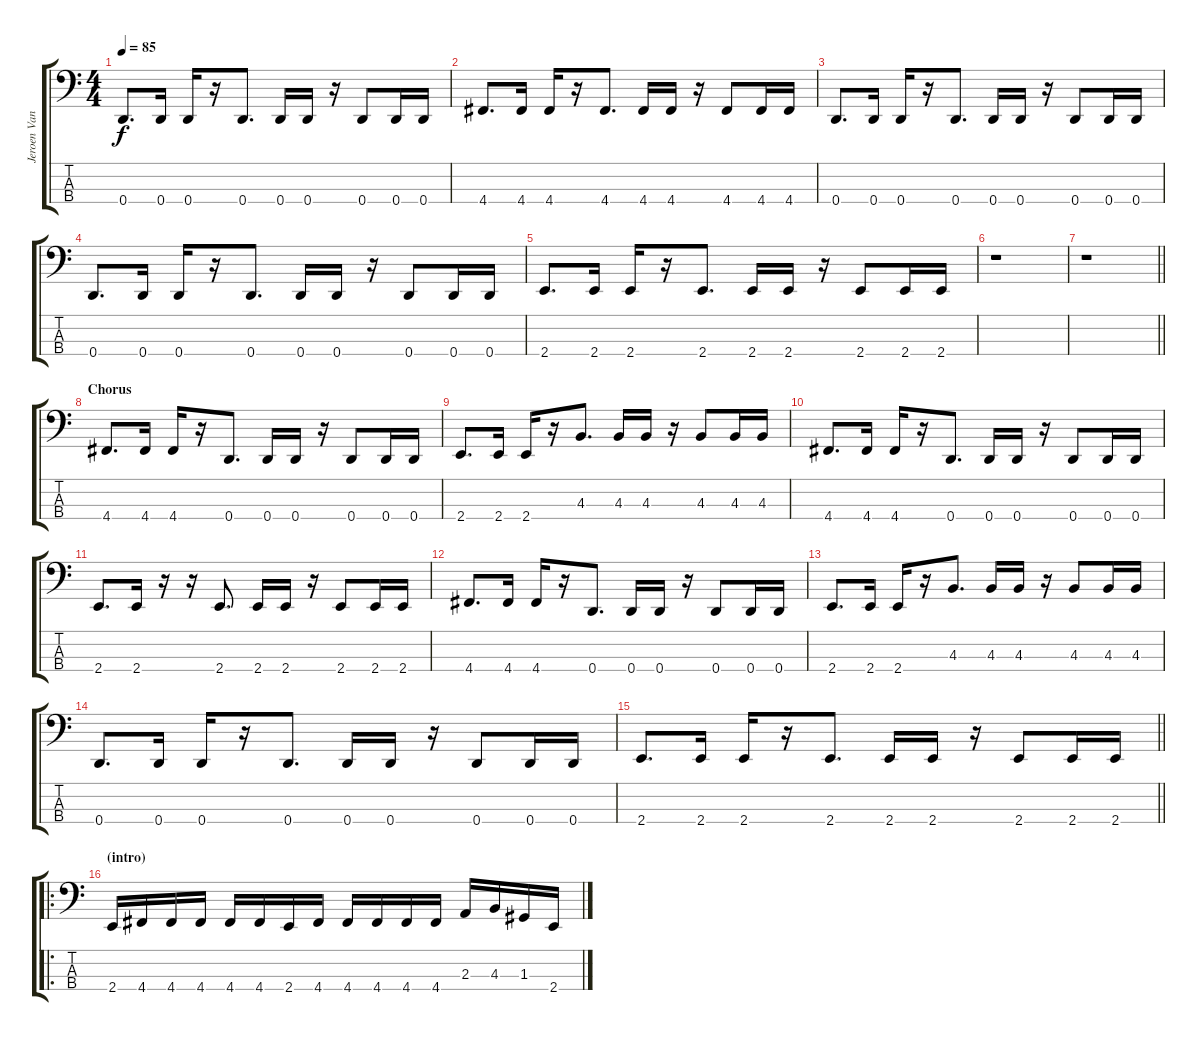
\track ("Jeroen Van Veen - Bass" "Jeroen Van") {instrument electricbassfinger}
\staff {score tabs}
\tuning (F2 C2 G1 D1) {hide}
\ts (4 4)
\tempo 85
\clef f4
\ks c
0.4.8{d dy f} 0.4.16 0.4.16 r.16 0.4.8{d} 0.4.16 0.4.16 r.16 0.4.8 0.4.16 0.4.16 |
4.4.8{d} 4.4.16 4.4.16 r.16 4.4.8{d} 4.4.16 4.4.16 r.16 4.4.8 4.4.16 4.4.16 |
0.4.8{d} 0.4.16 0.4.16 r.16 0.4.8{d} 0.4.16 0.4.16 r.16 0.4.8 0.4.16 0.4.16 |
0.4.8{d} 0.4.16 0.4.16 r.16 0.4.8{d} 0.4.16 0.4.16 r.16 0.4.8 0.4.16 0.4.16 |
2.4.8{d} 2.4.16 2.4.16 r.16 2.4.8{d} 2.4.16 2.4.16 r.16 2.4.8 2.4.16 2.4.16 |
r.1 |
\barLineRight lightlight
r.1 |
\section ("" "Chorus")
4.4.8{d} 4.4.16 4.4.16 r.16 0.4.8{d} 0.4.16 0.4.16 r.16 0.4.8 0.4.16 0.4.16 |
2.4.8{d} 2.4.16 2.4.16 r.16 4.3.8{d} 4.3.16 4.3.16 r.16 4.3.8 4.3.16 4.3.16 |
4.4.8{d} 4.4.16 4.4.16 r.16 0.4.8{d} 0.4.16 0.4.16 r.16 0.4.8 0.4.16 0.4.16 |
2.4.8{d} 2.4.16 r.16 r.16 2.4.8{d} 2.4.16 2.4.16 r.16 2.4.8 2.4.16 2.4.16 |
4.4.8{d} 4.4.16 4.4.16 r.16 0.4.8{d} 0.4.16 0.4.16 r.16 0.4.8 0.4.16 0.4.16 |
2.4.8{d} 2.4.16 2.4.16 r.16 4.3.8{d} 4.3.16 4.3.16 r.16 4.3.8 4.3.16 4.3.16 |
0.4.8{d} 0.4.16 0.4.16 r.16 0.4.8{d} 0.4.16 0.4.16 r.16 0.4.8 0.4.16 0.4.16 |
\barLineRight lightlight
2.4.8{d} 2.4.16 2.4.16 r.16 2.4.8{d} 2.4.16 2.4.16 r.16 2.4.8 2.4.16 2.4.16 |
\ro
\section ("" "(intro)")
2.4.16 4.4.16 4.4.16 4.4.16 4.4.16 4.4.16 2.4.16 4.4.16 4.4.16 4.4.16 4.4.16 4.4.16 2.3.16 4.3.16 1.3.16 2.4.16
